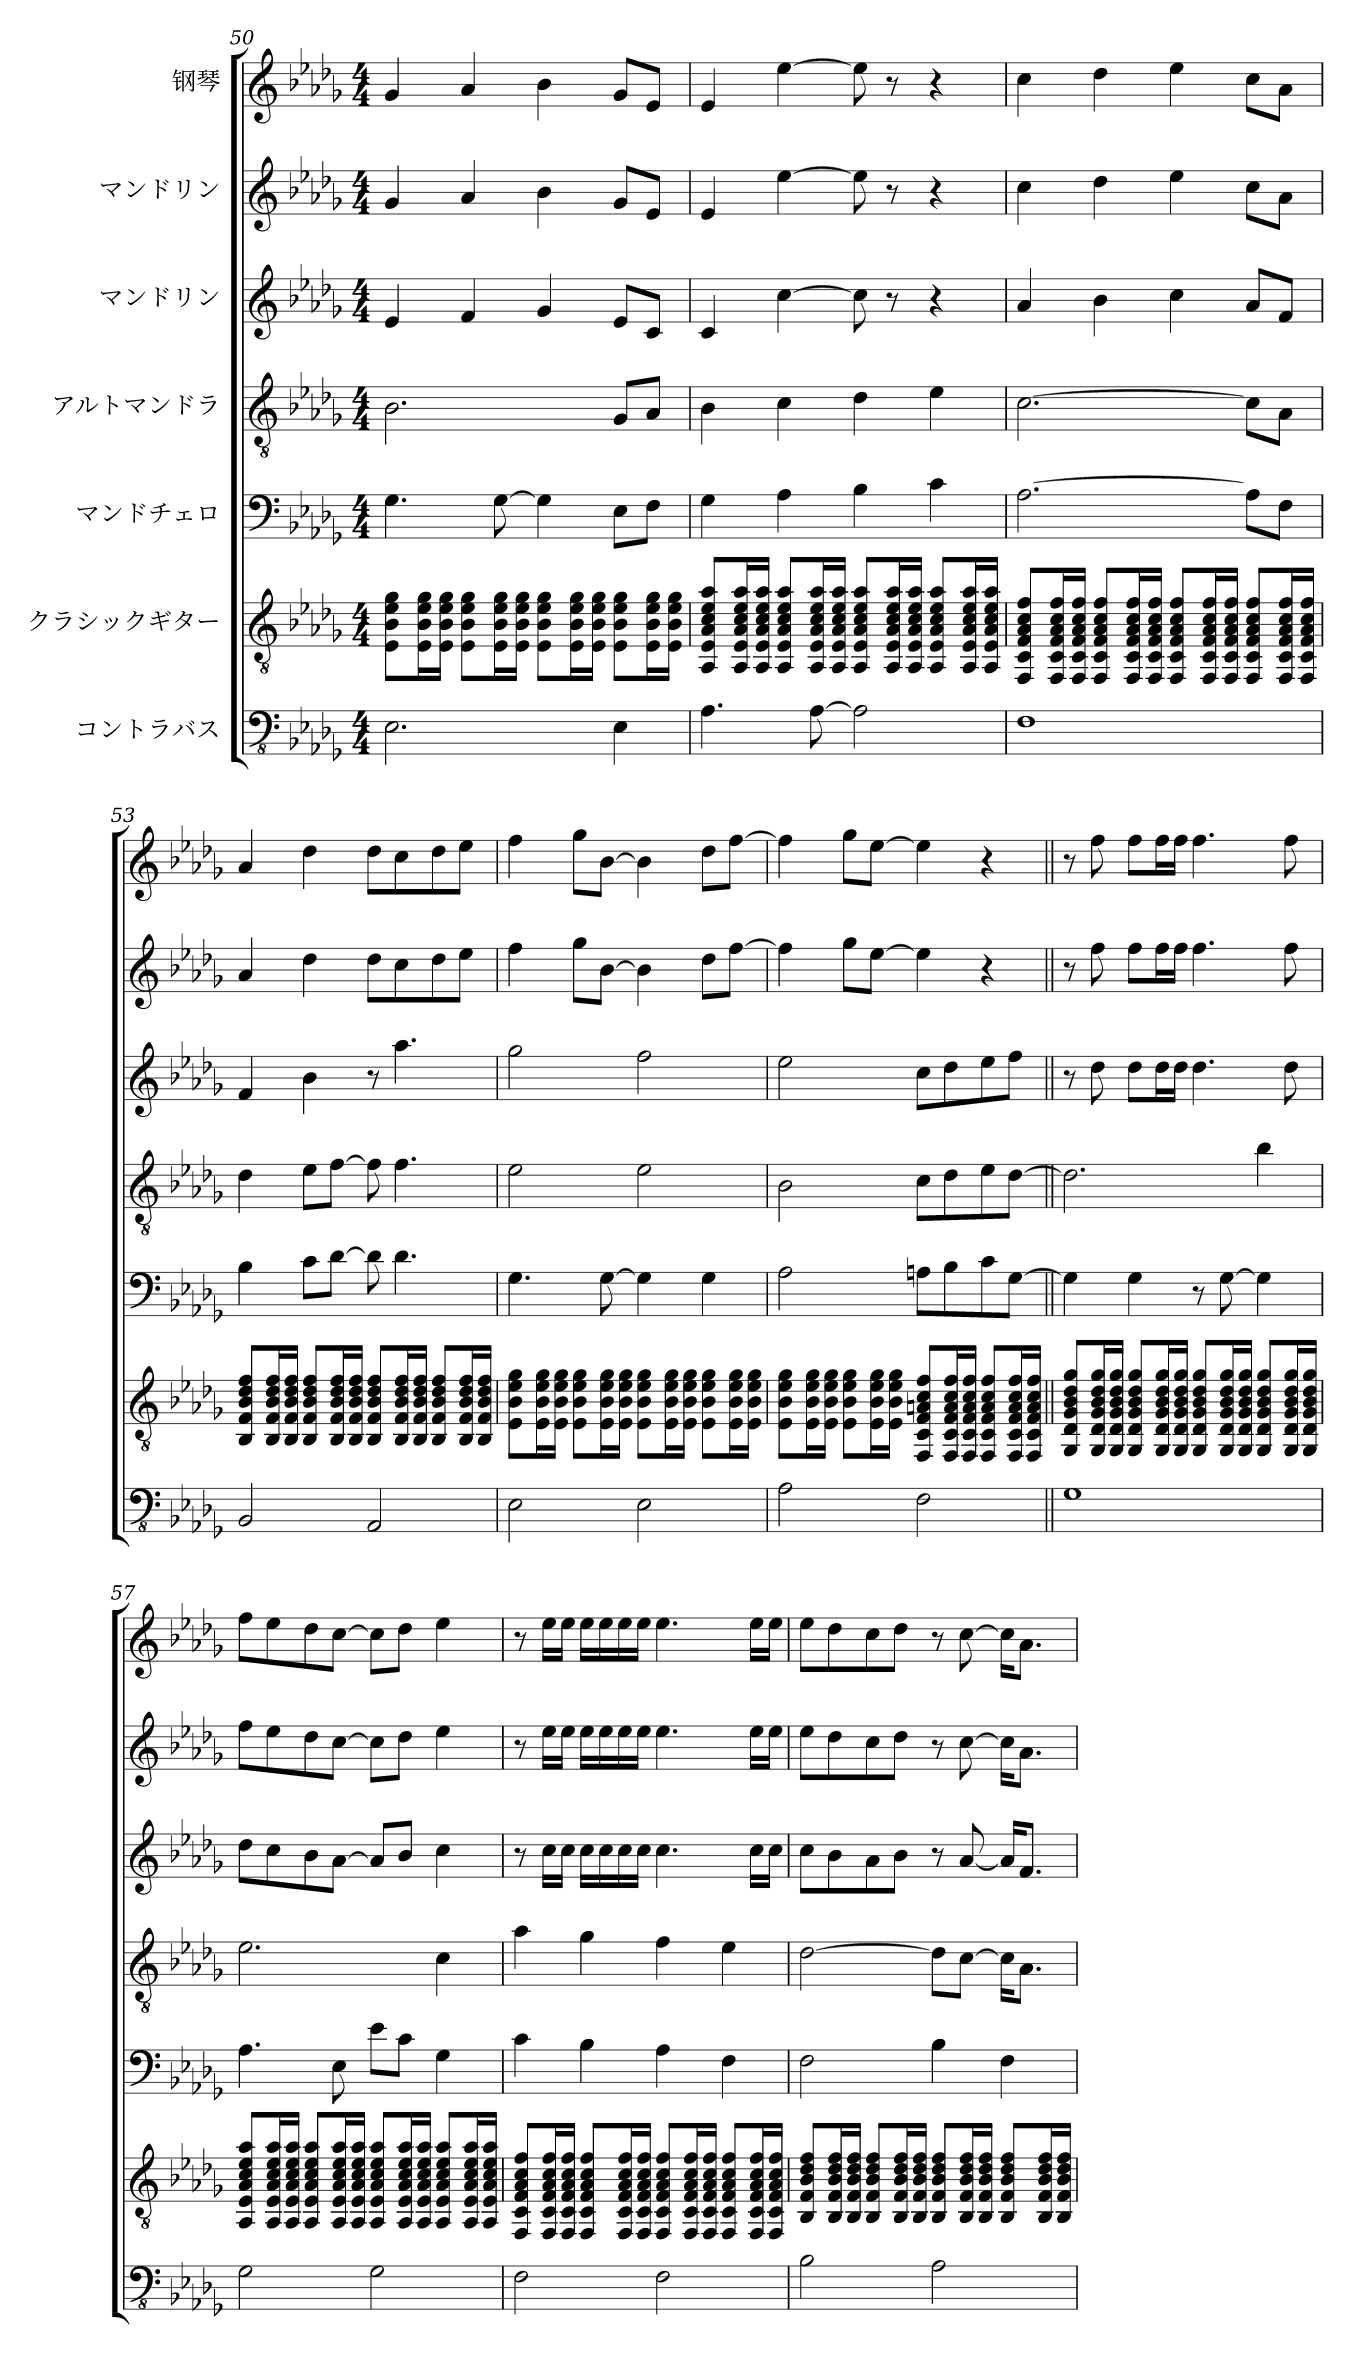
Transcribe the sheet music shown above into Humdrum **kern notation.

**kern	**kern	**kern	**kern	**kern	**kern	**kern
*part7	*part6	*part5	*part4	*part3	*part2	*part1
*staff7	*staff6	*staff5	*staff4	*staff3	*staff2	*staff1
*I"コントラバス	*I"クラシックギター	*I"マンドチェロ	*I"アルトマンドラ	*I"マンドリン	*I"マンドリン	*I"钢琴
*clefFv4	*clefGv2	*clefF4	*clefGv2	*clefG2	*clefG2	*clefG2
*k[b-e-a-d-g-]	*k[b-e-a-d-g-]	*k[b-e-a-d-g-]	*k[b-e-a-d-g-]	*k[b-e-a-d-g-]	*k[b-e-a-d-g-]	*k[b-e-a-d-g-]
*M4/4	*M4/4	*M4/4	*M4/4	*M4/4	*M4/4	*M4/4
=50	=50	=50	=50	=50	=50	=50
2.EE-	8E- 8B- 8e- 8g-L	4.G-	2.B-	4e-	4g-	4g-
.	16E- 16B- 16e- 16g-L	.	.	.	.	.
.	16E- 16B- 16e- 16g-JJ	.	.	.	.	.
.	8E- 8B- 8e- 8g-L	.	.	4f	4a-	4a-
.	16E- 16B- 16e- 16g-L	[8G-	.	.	.	.
.	16E- 16B- 16e- 16g-JJ	.	.	.	.	.
.	8E- 8B- 8e- 8g-L	4G-]	.	4g-	4b-	4b-
.	16E- 16B- 16e- 16g-L	.	.	.	.	.
.	16E- 16B- 16e- 16g-JJ	.	.	.	.	.
4EE-	8E- 8B- 8e- 8g-L	8E-L	8G-L	8e-L	8g-L	8g-L
.	16E- 16B- 16e- 16g-L	8FJ	8A-J	8cJ	8e-J	8e-J
.	16E- 16B- 16e- 16g-JJ	.	.	.	.	.
=51	=51	=51	=51	=51	=51	=51
4.AA-	8AA- 8E- 8A- 8c 8e- 8a-L	4G-	4B-	4c	4e-	4e-
.	16AA- 16E- 16A- 16c 16e- 16a-L	.	.	.	.	.
.	16AA- 16E- 16A- 16c 16e- 16a-JJ	.	.	.	.	.
.	8AA- 8E- 8A- 8c 8e- 8a-L	4A-	4c	[4cc	[4ee-	[4ee-
[8AA-	16AA- 16E- 16A- 16c 16e- 16a-L	.	.	.	.	.
.	16AA- 16E- 16A- 16c 16e- 16a-JJ	.	.	.	.	.
2AA-]	8AA- 8E- 8A- 8c 8e- 8a-L	4B-	4d-	8cc]	8ee-]	8ee-]
.	16AA- 16E- 16A- 16c 16e- 16a-L	.	.	8r	8r	8r
.	16AA- 16E- 16A- 16c 16e- 16a-JJ	.	.	.	.	.
.	8AA- 8E- 8A- 8c 8e- 8a-L	4c	4e-	4r	4r	4r
.	16AA- 16E- 16A- 16c 16e- 16a-L	.	.	.	.	.
.	16AA- 16E- 16A- 16c 16e- 16a-JJ	.	.	.	.	.
=52	=52	=52	=52	=52	=52	=52
1FF	8FF 8C 8F 8A- 8c 8fL	[2.A-	[2.c	4a-	4cc	4cc
.	16FF 16C 16F 16A- 16c 16fL	.	.	.	.	.
.	16FF 16C 16F 16A- 16c 16fJJ	.	.	.	.	.
.	8FF 8C 8F 8A- 8c 8fL	.	.	4b-	4dd-	4dd-
.	16FF 16C 16F 16A- 16c 16fL	.	.	.	.	.
.	16FF 16C 16F 16A- 16c 16fJJ	.	.	.	.	.
.	8FF 8C 8F 8A- 8c 8fL	.	.	4cc	4ee-	4ee-
.	16FF 16C 16F 16A- 16c 16fL	.	.	.	.	.
.	16FF 16C 16F 16A- 16c 16fJJ	.	.	.	.	.
.	8FF 8C 8F 8A- 8c 8fL	8A-L]	8cL]	8a-L	8ccL	8ccL
.	16FF 16C 16F 16A- 16c 16fL	8FJ	8A-J	8fJ	8a-J	8a-J
.	16FF 16C 16F 16A- 16c 16fJJ	.	.	.	.	.
=53	=53	=53	=53	=53	=53	=53
2BBB-	8BB- 8F 8B- 8d- 8fL	4B-	4d-	4f	4a-	4a-
.	16BB- 16F 16B- 16d- 16fL	.	.	.	.	.
.	16BB- 16F 16B- 16d- 16fJJ	.	.	.	.	.
.	8BB- 8F 8B- 8d- 8fL	8cL	8e-L	4b-	4dd-	4dd-
.	16BB- 16F 16B- 16d- 16fL	[8d-J	[8fJ	.	.	.
.	16BB- 16F 16B- 16d- 16fJJ	.	.	.	.	.
2AAA-	8BB- 8F 8B- 8d- 8fL	8d-]	8f]	8r	8dd-L	8dd-L
.	16BB- 16F 16B- 16d- 16fL	4.d-	4.f	4.aa-	8cc	8cc
.	16BB- 16F 16B- 16d- 16fJJ	.	.	.	.	.
.	8BB- 8F 8B- 8d- 8fL	.	.	.	8dd-	8dd-
.	16BB- 16F 16B- 16d- 16fL	.	.	.	8ee-J	8ee-J
.	16BB- 16F 16B- 16d- 16fJJ	.	.	.	.	.
=54	=54	=54	=54	=54	=54	=54
2EE-	8E- 8B- 8e- 8g-L	4.G-	2e-	2gg-	4ff	4ff
.	16E- 16B- 16e- 16g-L	.	.	.	.	.
.	16E- 16B- 16e- 16g-JJ	.	.	.	.	.
.	8E- 8B- 8e- 8g-L	.	.	.	8gg-L	8gg-L
.	16E- 16B- 16e- 16g-L	[8G-	.	.	[8b-J	[8b-J
.	16E- 16B- 16e- 16g-JJ	.	.	.	.	.
2EE-	8E- 8B- 8e- 8g-L	4G-]	2e-	2ff	4b-]	4b-]
.	16E- 16B- 16e- 16g-L	.	.	.	.	.
.	16E- 16B- 16e- 16g-JJ	.	.	.	.	.
.	8E- 8B- 8e- 8g-L	4G-	.	.	8dd-L	8dd-L
.	16E- 16B- 16e- 16g-L	.	.	.	[8ffJ	[8ffJ
.	16E- 16B- 16e- 16g-JJ	.	.	.	.	.
=55	=55	=55	=55	=55	=55	=55
2AA-	8E- 8B- 8e- 8g-L	2A-	2B-	2ee-	4ff]	4ff]
.	16E- 16B- 16e- 16g-L	.	.	.	.	.
.	16E- 16B- 16e- 16g-JJ	.	.	.	.	.
.	8E- 8B- 8e- 8g-L	.	.	.	8gg-L	8gg-L
.	16E- 16B- 16e- 16g-L	.	.	.	[8ee-J	[8ee-J
.	16E- 16B- 16e- 16g-JJ	.	.	.	.	.
2FF	8FF 8C 8F 8An 8c 8fL	8AnL	8cL	8ccL	4ee-]	4ee-]
.	16FF 16C 16F 16A 16c 16fL	8B-	8d-	8dd-	.	.
.	16FF 16C 16F 16A 16c 16fJJ	.	.	.	.	.
.	8FF 8C 8F 8A 8c 8fL	8c	8e-	8ee-	4r	4r
.	16FF 16C 16F 16A 16c 16fL	[8G-J	[8d-J	8ffJ	.	.
.	16FF 16C 16F 16A 16c 16fJJ	.	.	.	.	.
=56||	=56||	=56||	=56||	=56||	=56||	=56||
1GG-	8GG- 8D- 8G- 8B- 8d- 8g-L	4G-]	2.d-]	8r	8r	8r
.	16GG- 16D- 16G- 16B- 16d- 16g-L	.	.	8dd-	8ff	8ff
.	16GG- 16D- 16G- 16B- 16d- 16g-JJ	.	.	.	.	.
.	8GG- 8D- 8G- 8B- 8d- 8g-L	4G-	.	8dd-L	8ffL	8ffL
.	16GG- 16D- 16G- 16B- 16d- 16g-L	.	.	16dd-L	16ffL	16ffL
.	16GG- 16D- 16G- 16B- 16d- 16g-JJ	.	.	16dd-JJ	16ffJJ	16ffJJ
.	8GG- 8D- 8G- 8B- 8d- 8g-L	8r	.	4.dd-	4.ff	4.ff
.	16GG- 16D- 16G- 16B- 16d- 16g-L	[8G-	.	.	.	.
.	16GG- 16D- 16G- 16B- 16d- 16g-JJ	.	.	.	.	.
.	8GG- 8D- 8G- 8B- 8d- 8g-L	4G-]	4b-	.	.	.
.	16GG- 16D- 16G- 16B- 16d- 16g-L	.	.	8dd-	8ff	8ff
.	16GG- 16D- 16G- 16B- 16d- 16g-JJ	.	.	.	.	.
=57	=57	=57	=57	=57	=57	=57
2GG-	8AA- 8E- 8A- 8c 8e- 8a-L	4.A-	2.e-	8dd-L	8ffL	8ffL
.	16AA- 16E- 16A- 16c 16e- 16a-L	.	.	8cc	8ee-	8ee-
.	16AA- 16E- 16A- 16c 16e- 16a-JJ	.	.	.	.	.
.	8AA- 8E- 8A- 8c 8e- 8a-L	.	.	8b-	8dd-	8dd-
.	16AA- 16E- 16A- 16c 16e- 16a-L	8E-	.	[8a-J	[8ccJ	[8ccJ
.	16AA- 16E- 16A- 16c 16e- 16a-JJ	.	.	.	.	.
2GG-	8AA- 8E- 8A- 8c 8e- 8a-L	8e-L	.	8a-L]	8ccL]	8ccL]
.	16AA- 16E- 16A- 16c 16e- 16a-L	8cJ	.	8b-J	8dd-J	8dd-J
.	16AA- 16E- 16A- 16c 16e- 16a-JJ	.	.	.	.	.
.	8AA- 8E- 8A- 8c 8e- 8a-L	4G-	4c	4cc	4ee-	4ee-
.	16AA- 16E- 16A- 16c 16e- 16a-L	.	.	.	.	.
.	16AA- 16E- 16A- 16c 16e- 16a-JJ	.	.	.	.	.
=58	=58	=58	=58	=58	=58	=58
2FF	8FF 8C 8F 8A- 8c 8fL	4c	4a-	8r	8r	8r
.	16FF 16C 16F 16A- 16c 16fL	.	.	16ccLL	16ee-LL	16ee-LL
.	16FF 16C 16F 16A- 16c 16fJJ	.	.	16ccJJ	16ee-JJ	16ee-JJ
.	8FF 8C 8F 8A- 8c 8fL	4B-	4g-	16ccLL	16ee-LL	16ee-LL
.	.	.	.	16cc	16ee-	16ee-
.	16FF 16C 16F 16A- 16c 16fL	.	.	16cc	16ee-	16ee-
.	16FF 16C 16F 16A- 16c 16fJJ	.	.	16ccJJ	16ee-JJ	16ee-JJ
2FF	8FF 8C 8F 8A- 8c 8fL	4A-	4f	4.cc	4.ee-	4.ee-
.	16FF 16C 16F 16A- 16c 16fL	.	.	.	.	.
.	16FF 16C 16F 16A- 16c 16fJJ	.	.	.	.	.
.	8FF 8C 8F 8A- 8c 8fL	4F	4e-	.	.	.
.	16FF 16C 16F 16A- 16c 16fL	.	.	16ccLL	16ee-LL	16ee-LL
.	16FF 16C 16F 16A- 16c 16fJJ	.	.	16ccJJ	16ee-JJ	16ee-JJ
=59	=59	=59	=59	=59	=59	=59
2BB-	8BB- 8F 8B- 8d- 8fL	2F	[2d-	8ccL	8ee-L	8ee-L
.	16BB- 16F 16B- 16d- 16fL	.	.	8b-	8dd-	8dd-
.	16BB- 16F 16B- 16d- 16fJJ	.	.	.	.	.
.	8BB- 8F 8B- 8d- 8fL	.	.	8a-	8cc	8cc
.	16BB- 16F 16B- 16d- 16fL	.	.	8b-J	8dd-J	8dd-J
.	16BB- 16F 16B- 16d- 16fJJ	.	.	.	.	.
2AA-	8BB- 8F 8B- 8d- 8fL	4B-	8d-L]	8r	8r	8r
.	16BB- 16F 16B- 16d- 16fL	.	[8cJ	[8a-	[8cc	[8cc
.	16BB- 16F 16B- 16d- 16fJJ	.	.	.	.	.
.	8BB- 8F 8B- 8d- 8fL	4F	16cKL]	16a-KL]	16ccKL]	16ccKL]
.	.	.	8.A-J	8.fJ	8.a-J	8.a-J
.	16BB- 16F 16B- 16d- 16fL	.	.	.	.	.
.	16BB- 16F 16B- 16d- 16fJJ	.	.	.	.	.
=	=	=	=	=	=	=
*-	*-	*-	*-	*-	*-	*-
